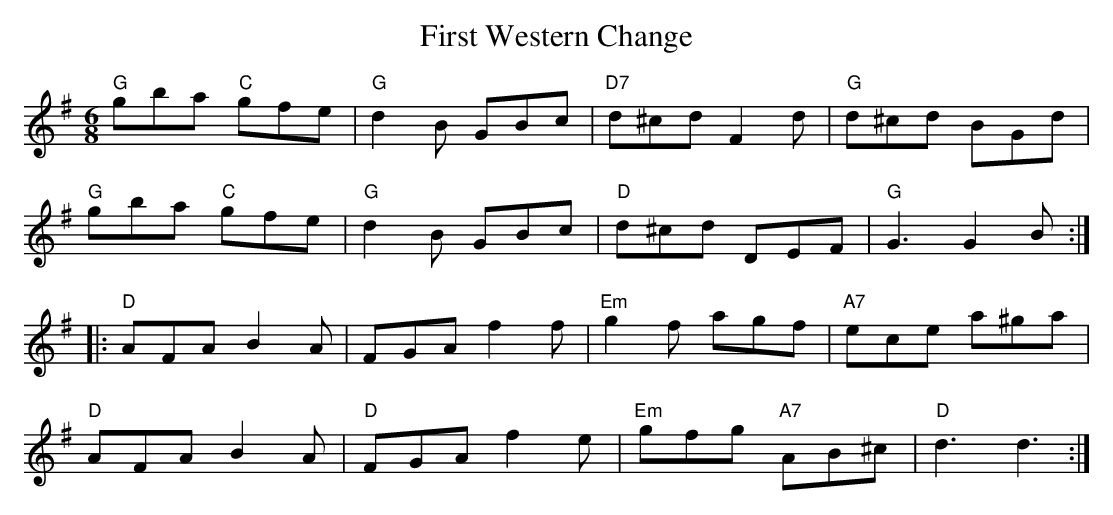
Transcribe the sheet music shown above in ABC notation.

X:1
T:First Western Change
M:6/8
K:G
"G"gba "C"gfe|"G"d2B GBc|"D7"d^cd F2d|"G"d^cd BGd|
"G"gba "C"gfe|"G"d2B GBc|"D"d^cd DEF|"G"G3 G2B:|
|:"D"AFA B2A|FGA f2f|"Em"g2f agf|"A7"ece a^ga|
"D"AFA B2A|"D"FGA f2e|"Em"gfg "A7"AB^c|"D"d3 d3:|
